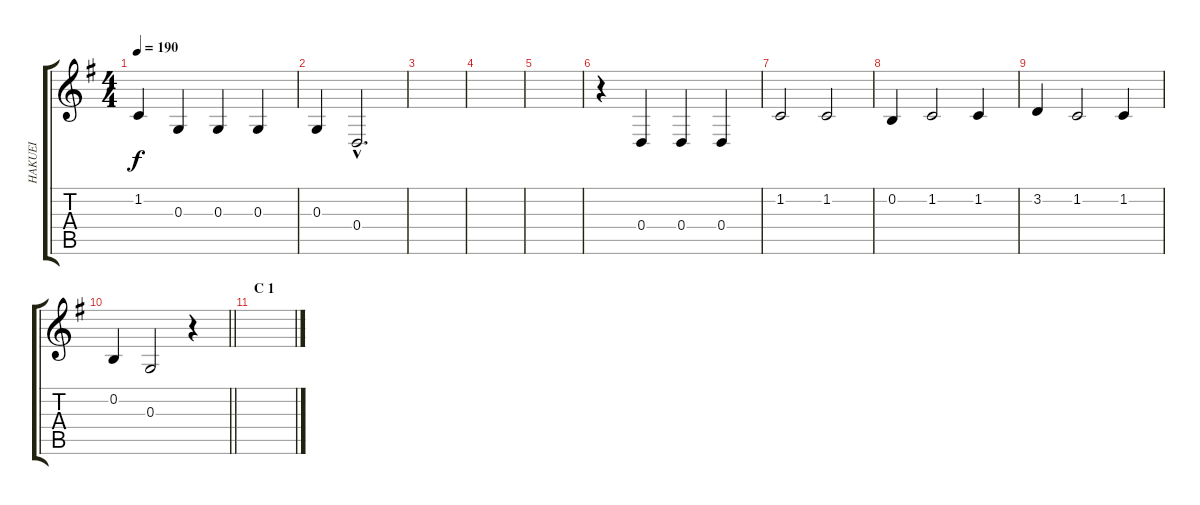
\track ("HAKUEI" "HAKUEI") {instrument oboe}
\staff {score tabs}
\tuning (E4 B3 G3 D3 A2 E2) {hide}
\ts (4 4)
\tempo 190
\clef g2
\ks g
1.2.4{dy f} 0.3.4 0.3.4 0.3.4 |
0.3.4 0.4{hac}.2{d} |
|
|
|
r.4 0.4.4 0.4.4 0.4.4 |
1.2.2 1.2.2 |
0.2.4 1.2.2 1.2.4 |
3.2.4 1.2.2 1.2.4 |
\barLineRight lightlight
0.2.4 0.3.2 r.4 |
\section ("" "C 1")
